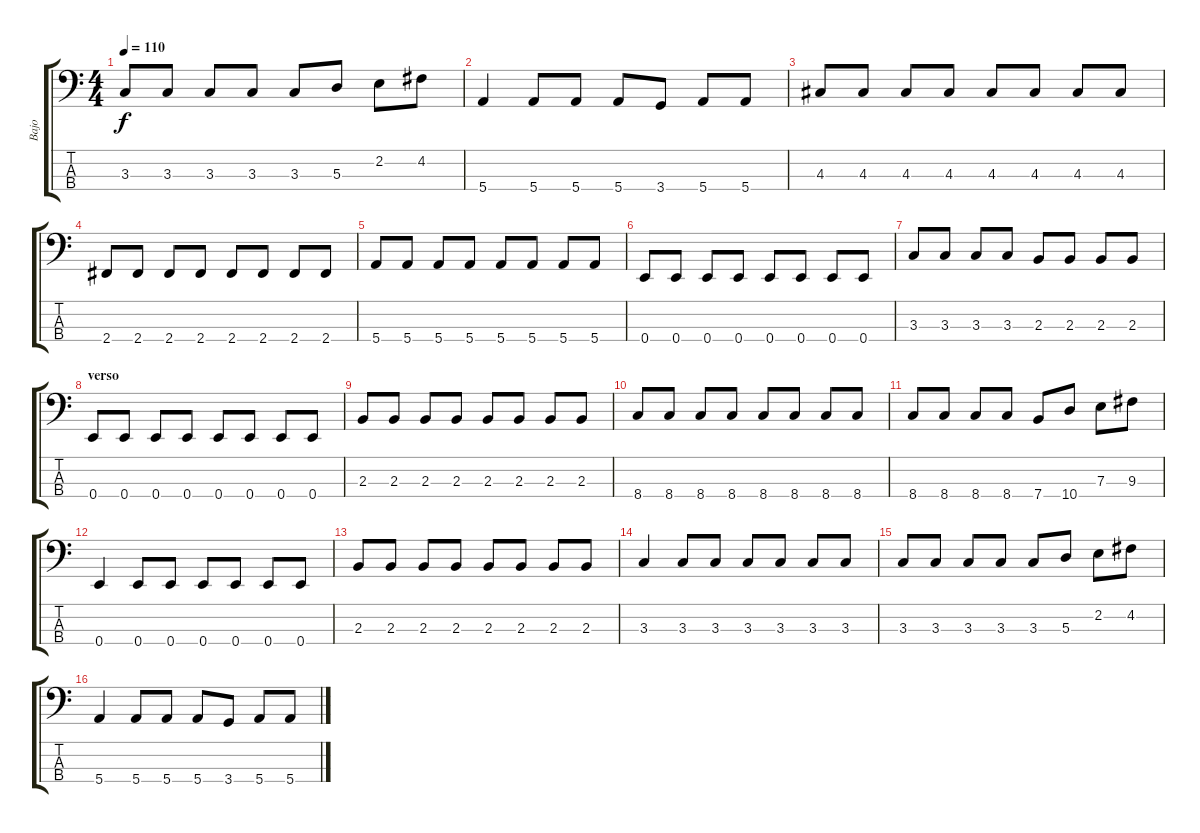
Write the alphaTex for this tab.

\track ("Bajo" "Bajo") {instrument electricbassfinger}
\staff {score tabs}
\tuning (G2 D2 A1 E1) {hide}
\ts (4 4)
\tempo 110
\clef f4
\ks c
3.3.8{dy f} 3.3.8 3.3.8 3.3.8 3.3.8 5.3.8 2.2.8 4.2.8 |
5.4.4 5.4.8 5.4.8 5.4.8 3.4.8 5.4.8 5.4.8 |
4.3.8 4.3.8 4.3.8 4.3.8 4.3.8 4.3.8 4.3.8 4.3.8 |
2.4.8 2.4.8 2.4.8 2.4.8 2.4.8 2.4.8 2.4.8 2.4.8 |
5.4.8 5.4.8 5.4.8 5.4.8 5.4.8 5.4.8 5.4.8 5.4.8 |
0.4.8 0.4.8 0.4.8 0.4.8 0.4.8 0.4.8 0.4.8 0.4.8 |
3.3.8 3.3.8 3.3.8 3.3.8 2.3.8 2.3.8 2.3.8 2.3.8 |
\section ("" "verso")
0.4.8 0.4.8 0.4.8 0.4.8 0.4.8 0.4.8 0.4.8 0.4.8 |
2.3.8 2.3.8 2.3.8 2.3.8 2.3.8 2.3.8 2.3.8 2.3.8 |
8.4.8 8.4.8 8.4.8 8.4.8 8.4.8 8.4.8 8.4.8 8.4.8 |
8.4.8 8.4.8 8.4.8 8.4.8 7.4.8 10.4.8 7.3.8 9.3.8 |
0.4.4 0.4.8 0.4.8 0.4.8 0.4.8 0.4.8 0.4.8 |
2.3.8 2.3.8 2.3.8 2.3.8 2.3.8 2.3.8 2.3.8 2.3.8 |
3.3.4 3.3.8 3.3.8 3.3.8 3.3.8 3.3.8 3.3.8 |
3.3.8 3.3.8 3.3.8 3.3.8 3.3.8 5.3.8 2.2.8 4.2.8 |
5.4.4 5.4.8 5.4.8 5.4.8 3.4.8 5.4.8 5.4.8
